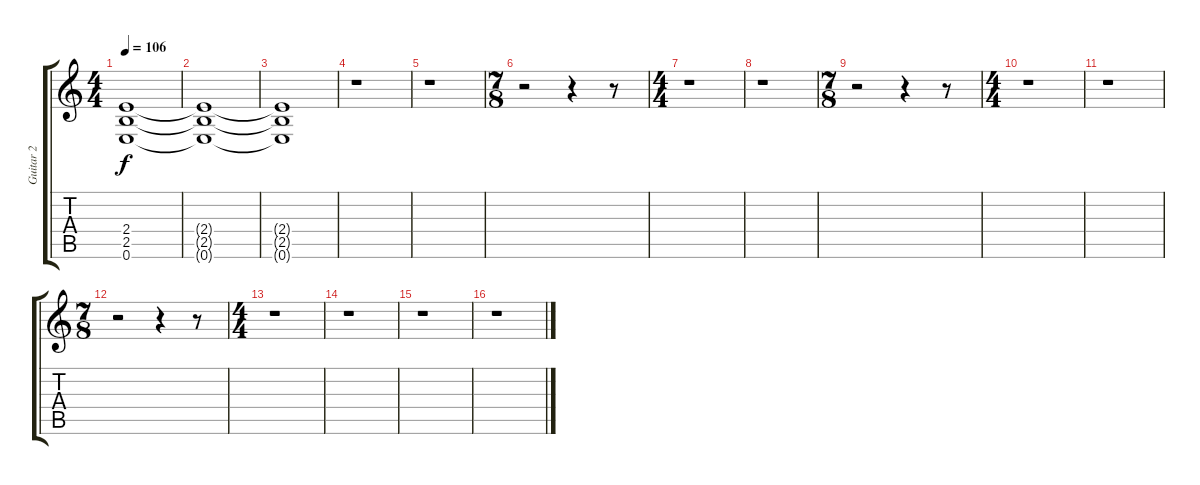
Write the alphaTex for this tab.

\track ("Guitar 2" "Guitar 2") {instrument overdrivenguitar}
\staff {score tabs}
\tuning (E4 B3 G3 D3 A2 E2) {hide}
\ts (4 4)
\tempo 106
\clef g2
\ks c
(2.4{t} 2.5{t} 0.6{t}).1{dy f} |
(2.4{t} 2.5{t} 0.6{t}).1 |
(2.4{t} 2.5{t} 0.6{t}).1 |
r.1 |
r.1 |
\ts (7 8)
r.2 r.4 r.8 |
\ts (4 4)
r.1 |
r.1 |
\ts (7 8)
r.2 r.4 r.8 |
\ts (4 4)
r.1 |
r.1 |
\ts (7 8)
r.2 r.4 r.8 |
\ts (4 4)
r.1 |
r.1 |
r.1 |
r.1
